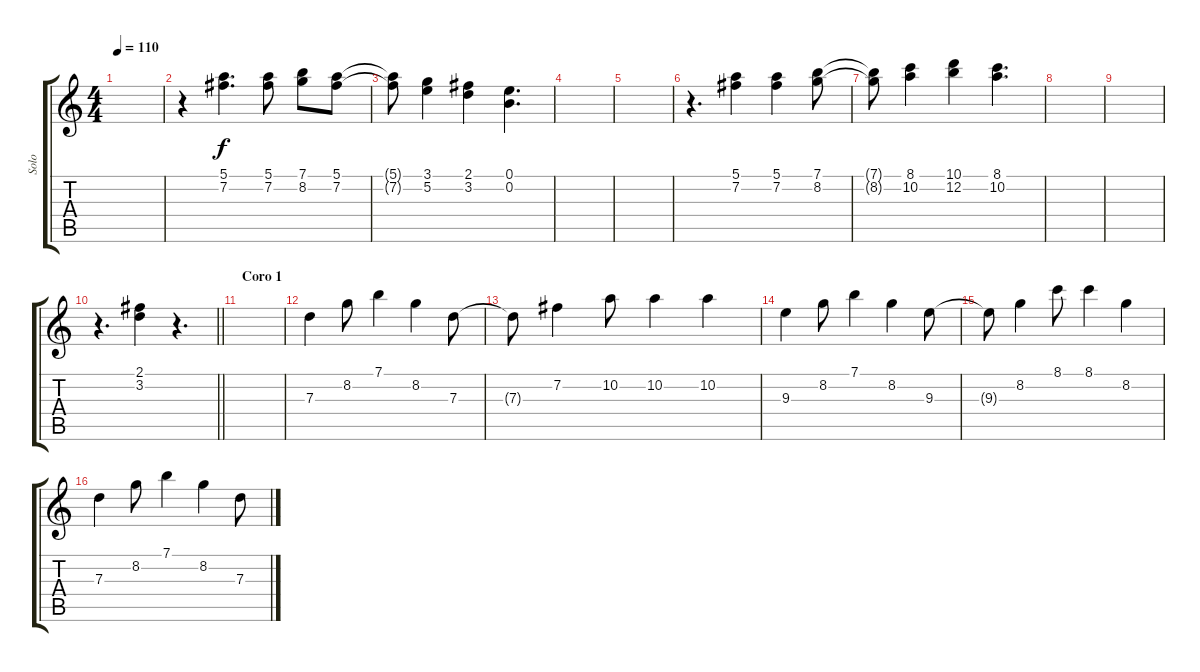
\track ("Solo" "Solo") {instrument acousticguitarnylon}
\staff {score tabs}
\tuning (E4 B3 G3 D3 A2 E2) {hide}
\ts (4 4)
\tempo 110
\clef g2
\ks c
|
r.4 (5.1 7.2).4{d} (5.1 7.2).8 (7.1 8.2).8 (5.1 7.2).8 |
(5.1{t} 7.2{t}).8 (3.1 5.2).4 (2.1 3.2).4 (0.1 0.2).4{d} |
|
|
r.4{d} (5.1 7.2).4 (5.1 7.2).4 (7.1 8.2).8 |
(7.1{t} 8.2{t}).8 (8.1 10.2).4 (10.1 12.2).4 (8.1 10.2).4{d} |
|
|
\barLineRight lightlight
r.4{d} (2.1 3.2).4 r.4{d} |
\section ("" "Coro 1")
|
7.3.4 8.2.8 7.1.4 8.2.4 7.3.8 |
7.3{t}.8 7.2.4 10.2.8 10.2.4 10.2.4 |
9.3.4 8.2.8 7.1.4 8.2.4 9.3.8 |
9.3{t}.8 8.2.4 8.1.8 8.1.4 8.2.4 |
7.3.4 8.2.8 7.1.4 8.2.4 7.3.8
